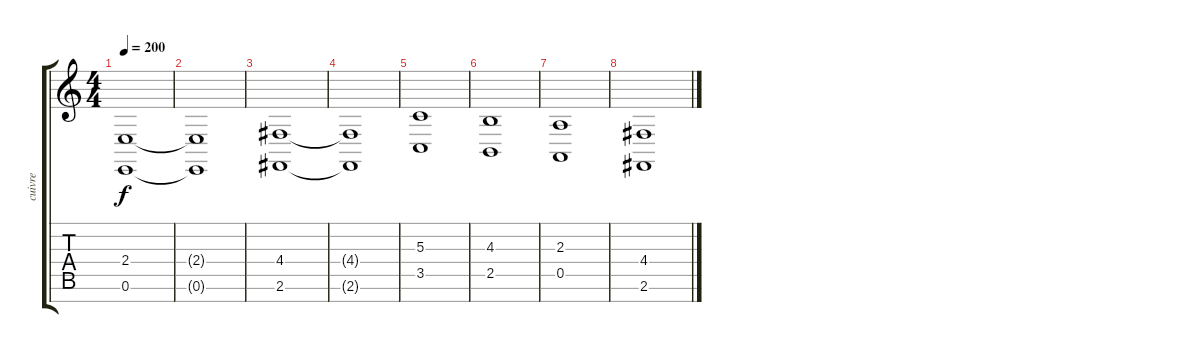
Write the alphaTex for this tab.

\track ("cuivre" "cuivre") {instrument brasssection}
\staff {score tabs}
\tuning (E4 B3 G3 D3 A2 E2 B1) {hide}
\ts (4 4)
\tempo 200
\clef g2
\ks c
(2.4 0.6).1{dy f} |
(2.4{t} 0.6{t}).1 |
(4.4 2.6).1 |
(4.4{t} 2.6{t}).1 |
(5.3 3.5).1 |
(4.3 2.5).1 |
(2.3 0.5).1 |
(4.4 2.6).1
